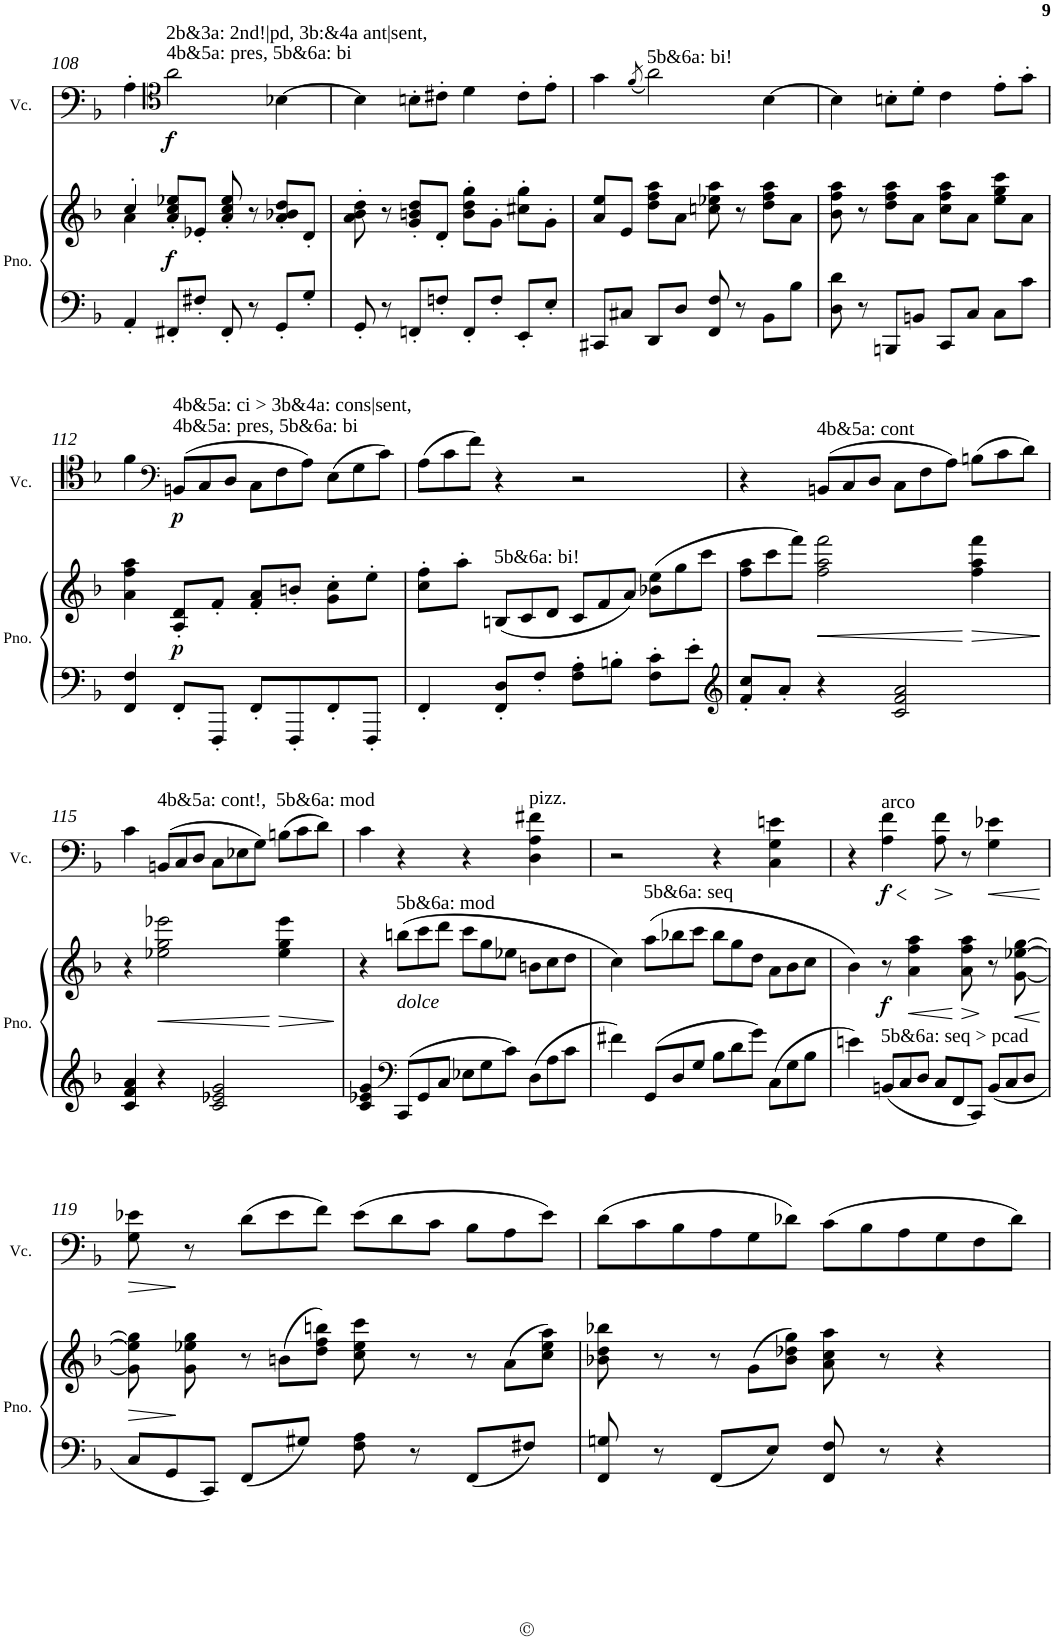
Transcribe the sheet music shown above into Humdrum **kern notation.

**kern	**kern	**dynam	**kern	**dynam
*part2	*part2	*part2	*part1	*part1
*staff3	*staff2	*staff2/3	*staff1	*staff1
*I"Piano	*	*	*I"Violoncello	*
*I'Pno.	*	*	*I'Vc.	*
!!LO:PB:g=z
*clefF4	*clefG2	*	*clefF4	*
*k[b-]	*k[b-]	*	*k[b-]	*
*F:	*F:	*	*F:	*
*M2/2	*M2/2	*	*M2/2	*
*met(c|)	*met(c|)	*	*met(c|)	*
=108	=108	=108	=108	=108
*	*^	*	*	*
4AA'/	4cc'/	4a\	.	4A'\	.
*	*	*	*	*clefC4	*
!	!	!	!	!LO:TX:a:t=2b&3a&colon; 2nd!|pd, 3b&colon;&4a ant|sent,	!
!	!	!	!	!LO:TX:a:t=4b&5a&colon; pres, 5b&6a&colon; bi	!
!	!	!	!LO:DY:b	!	!LO:DY:b
8FF#X'/L	8a/' 8cc/' 8ee-X/'L	4ryy	f	2a\	f
8F#X'/J	8e-X'/J	.	.	.	.
8FF#'/	8a/' 8cc/' 8ee-/'	2ryy	.	.	.
8r	8r	.	.	.	.
8GG'/L	8a/' 8b-X/' 8dd/'L	.	.	[4B-X\	.
8G'/J	8d'/J	.	.	.	.
*	*v	*v	*	*	*
=109	=109	=109	=109	=109
8GG'/	8a\' 8b-\' 8dd\'	.	4B-\]	.
8r	8r	.	.	.
8FFn'/L	8g/' 8bn/' 8dd/'L	.	8Bn'\L	.
8Fn'/J	8d'/J	.	8c#X'\J	.
8FF'/L	8b\' 8dd\' 8gg\'L	.	4d\	.
8F'/J	8g'\J	.	.	.
8EE'/L	8cc#X\' 8gg\'L	.	8c#'\L	.
8E'/J	8g'\J	.	8e'\J	.
=110	=110	=110	=110	=110
8CC#X/L	8a/ 8ee/L	.	4g\	.
8C#X/J	8e/J	.	.	.
.	.	.	(<8qf/	.
!	!	!	!LO:TX:a:t=5b&6a&colon; bi!	!
8DD/L	8dd\ 8ff\ 8aa\L	.	2a\)	.
8D/J	8a\J	.	.	.
8FF/ 8F/	8ccn\ 8ee-X\ 8aa\	.	.	.
8r	8r	.	.	.
8BB-\L	8dd\ 8ff\ 8aa\L	.	[4B-\	.
8B-\J	8a\J	.	.	.
=111	=111	=111	=111	=111
8D\ 8d\	8b-\ 8ff\ 8aa\	.	4B-\]	.
8r	8r	.	.	.
8BBBn/L	8dd\ 8ff\ 8aa\L	.	8Bn'\L	.
8BBn/J	8a\J	.	8d'\J	.
8CC/L	8cc\ 8ff\ 8aa\L	.	4c\	.
8C/J	8a\J	.	.	.
8C\L	8ee\ 8gg\ 8ccc\L	.	8e'\L	.
8c\J	8a\J	.	8g'\J	.
!!LO:LB:g=z
=112	=112	=112	=112	=112
4FF/ 4F/	4a\ 4ff\ 4aa\	.	4f\	.
*	*	*	*clefF4	*
*	*	*	*Xtuplet	*
!	!	!	!LO:TX:a:t=4b&5a&colon; ci > 3b&4a&colon; cons|sent,	!
!	!	!	!LO:TX:a:t=4b&5a&colon; pres, 5b&6a&colon; bi	!
!	!	!LO:DY:b	!	!LO:DY:b
8FF'/L	8A/' 8d/'L	p	(>12BBn/L	p
.	.	.	12C/	.
8FFF'/J	8f'/J	.	.	.
.	.	.	12D/J	.
8FF'/L	8f/' 8a/'L	.	12C\L	.
.	.	.	12F\	.
8FFF'/	8bn'/J	.	.	.
.	.	.	12A\J)	.
8FF'/	8g\' 8cc\'L	.	(>12E\L	.
.	.	.	12G\	.
8FFF'/J	8ee'\J	.	.	.
.	.	.	12c\J)	.
=113	=113	=113	=113	=113
4FF'/	8cc\' 8ff\'L	.	(>12A\L	.
.	.	.	12c\	.
.	8aa'\J	.	.	.
.	.	.	12f\J)	.
*	*Xtuplet	*	*	*
!	!LO:TX:a:t=5b&6a&colon; bi!	!	!	!
8FF/' 8D/'L	(<12Bn/L	.	4r	.
.	12c/	.	.	.
8F'/J	.	.	.	.
.	12d/J	.	.	.
8F\' 8A\'L	12c/L	.	2r	.
.	12f/	.	.	.
8Bn'\J	.	.	.	.
.	12a/J)	.	.	.
8F\' 8c\'L	(>12b-X\ 12ee\L	.	.	.
.	12gg\	.	.	.
8e'\J	.	.	.	.
.	12ccc\J	.	.	.
=114	=114	=114	=114	=114
*clefG2	*	*	*	*
8f/' 8cc/'L	12ff\ 12aa\L	.	4r	.
.	12ccc\	.	.	.
8a'/J	.	.	.	.
.	12fff\J)	.	.	.
!	!	!	!LO:TX:a:t=4b&5a&colon; cont	!
!	!	!LO:HP:b	!	!
4r	2ff\ 2aa\ 2fff\	<	(>12BBn/L	.
.	.	.	12C/	.
.	.	.	12D/J	.
2c/ 2f/ 2a/	.	.	12C\L	.
.	.	.	12F\	.
.	.	.	12A\J)	.
!	!	!LO:HP:b	!	!
.	4ff\ 4aa\ 4fff\	>	(>12Bn\L	.
.	.	.	12c\	.
.	.	.	12d\J)	.
.	.	[	.	.
!!LO:LB:g=z
=115	=115	=115	=115	=115
4c/ 4f/ 4a/	4r	.	4c\	.
!	!	!	!LO:TX:a:t=4b&5a&colon; cont!,  5b&6a&colon; mod	!
!	!	!LO:HP:b	!	!
4r	2ee-X\ 2gg\ 2eee-X\	<	(>12BBn/L	.
.	.	.	12C/	.
.	.	.	12D/J	.
2c/ 2e-X/ 2g/	.	.	12C\L	.
.	.	.	12E-X\	.
.	.	.	12G\J)	.
!	!	!LO:HP:n=1:b	!	!
.	4ee-\ 4gg\ 4eee-\	] >	(>12Bn\L	.
.	.	.	12c\	.
.	.	.	12d\J)	.
.	.	[	.	.
=116	=116	=116	=116	=116
4c/ 4e-X/ 4g/	4r	.	4c\	.
*clefF4	*	*	*	*
*Xtuplet	*	*	*	*
!	!LO:TX:b:i:t=dolce	!	!	!
!	!LO:TX:a:t=5b&6a&colon; mod	!	!	!
12CC/L	(>12bbn\L	.	4r	.
12GG/	12ccc\	.	.	.
12C/J	12ddd\J	.	.	.
12E-X\L	12ccc\L	.	4r	.
12G\	12gg\	.	.	.
12c\J	12ee-X\J	.	.	.
!	!	!	!LO:TX:a:t=pizz.	!
12D\L	12bn\L	.	4D\ 4A\ 4f#X\	.
12A\	12cc\	.	.	.
12c\J	12dd\J	.	.	.
=117	=117	=117	=117	=117
4f#X\	4cc\)	.	2r	.
!	!LO:TX:a:t=5b&6a&colon; seq	!	!	!
12GG/L	(>12aa\L	.	.	.
12D/	12bb-X\	.	.	.
12G/J	12ccc\J	.	.	.
12B-\L	12bb-\L	.	4r	.
12d\	12gg\	.	.	.
12g\J	12dd\J	.	.	.
12C\L	12a\L	.	4C\ 4G\ 4en\	.
12G\	12b-\	.	.	.
12B-\J	12cc\J	.	.	.
=118	=118	=118	=118	=118
4en\	4b-\)	.	4r	.
!	!	!	!LO:TX:a:t=arco	!
!LO:TX:a:t=5b&6a&colon; seq > pcad	!	!	!	!
!	!	!LO:DY:b	!	!LO:HP:b
!	!	!	!	!LO:DY:n=1:b
12BBn/L	8r	f	4A\ 4f\	< f
12C/	.	.	.	.
!	!	!LO:HP:b	!	!
.	4a\ 4ff\ 4aa\	<	.	.
12D/J	.	.	.	.
!	!	!	!	!LO:HP:b
12C/L	.	.	8A\ 8f\	>
12FF/	.	.	.	.
!	!	!LO:HP:n=1:b	!	!
.	8a\ 8ff\ 8aa\	] >	8r	[
12CC/J	.	.	.	.
!	!	!	!	!LO:HP:b
12BB/L	8r	[	4G\ 4e-X\	<
12C/	.	.	.	.
!	!	!LO:HP:b	!	!
.	[8g\ [8ee-X\ [8gg\	<	.	.
12D/J	.	.	.	.
.	.	]	.	]
!!LO:LB:g=z
=119	=119	=119	=119	=119
12C/L	8g\] 8ee-\] 8gg\]	.	8G\ 8e-X\	.
12GG/	.	.	.	.
.	8g\ 8ee-X\ 8gg\	[	8r	[
12CC/J	.	.	.	.
8FF/L	12r	.	(>12d\L	.
.	(>12bn\L	.	12e-\	.
8G#X/J	.	.	.	.
.	12dd\ 12ff\ 12bbn\J)	.	12f\J)	.
8F\ 8A\	8cc\ 8ee-\ 8ccc\	.	(>12e-\L	.
.	.	.	12d\	.
8r	8r	.	.	.
.	.	.	12c\J	.
8FF/L	12r	.	12B-\L	.
.	(>12a\L	.	12A\	.
8F#X/J	.	.	.	.
.	12cc\ 12ee-\ 12aa\J)	.	12e-\J)	.
=120	=120	=120	=120	=120
8FF/ 8Gn/	8b-X\ 8dd\ 8bb-X\	.	(>12d\L	.
.	.	.	12c\	.
8r	8r	.	.	.
.	.	.	12B-\	.
8FF/L	12r	.	12A\	.
.	(>12g\L	.	12G\	.
8E/J	.	.	.	.
.	12b-\ 12dd-X\ 12gg\J)	.	12d-X\J)	.
8FF/ 8F/	8a\ 8cc\ 8aa\	.	(>12c\L	.
.	.	.	12B-\	.
8r	8r	.	.	.
.	.	.	12A\	.
4r	4r	.	12G\	.
.	.	.	12F\	.
.	.	.	12d-\J)	.
=	=	=	=	=
*-	*-	*-	*-	*-
